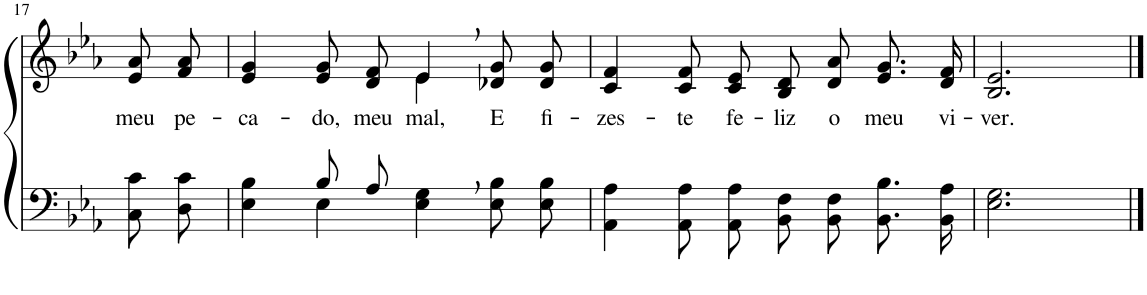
**kern	**kern	**text
*part2	*part1	*part1
*staff2	*staff1	*staff1
*I"Parte III e IV	*I"Parte I e II	*
!!LO:PB:g=z
*clefF4	*clefG2	*
*k[b-e-a-]	*k[b-e-a-]	*
*M4/4	*M4/4	*
*met(c)	*met(c)	*
=17	=17	=17
!	!	!LO:LY:b
8C\ 8c\L	8e-/ 8a-/L	meu
!	!	!LO:LY:b
8D\ 8c\J	8f/ 8a-/J	pe-
=18	=18	=18
*^	*	*
!	!	!	!LO:LY:b
*	*	*^	*
4ryy	4E-\ 4B-\	4e-/ 4g/	2ryy	-ca-
!	!	!	!	!LO:LY:b
8B-/L	4E-\	8e-/ 8g/L	.	-do,
!	!	!	!	!LO:LY:b
8A-/J	.	8d/ 8f/J	.	meu
!	!	!	!	!LO:LY:b
4ryy	4E-\ 4G\	4e-,/	4e-\	mal,
!	!	!	!	!LO:LY:b
4ryy	8E-\ 8B-\L	8d-X/ 8g/L	4ryy	E
!	!	!	!	!LO:LY:b
.	8E-\ 8B-\J	8d-/ 8g/J	.	fi-
*	*	*v	*v	*
=19	=19	=19	=19
!	!	!	!LO:LY:b
*v	*v	*	*
4AA-\ 4A-\	4c/ 4f/	-zes-
!	!	!LO:LY:b
8AA-\ 8A-\L	8c/ 8f/L	-te
!	!	!LO:LY:b
8AA-\ 8A-\J	8c/ 8e-/J	fe-
!	!	!LO:LY:b
8BB-\ 8F\L	8B-/ 8d/L	-liz
!	!	!LO:LY:b
8BB-\ 8F\J	8d/ 8a-/J	o
!	!	!LO:LY:b
8.BB-\ 8.B-\L	8.e-/ 8.g/L	meu
!	!	!LO:LY:b
16BB-\ 16A-\Jk	16d/ 16f/Jk	vi-
=20	=20	=20
!	!	!LO:LY:b
2.E-\ 2.G\	2.B-/ 2.e-/	-ver.
==	==	==
*-	*-	*-
